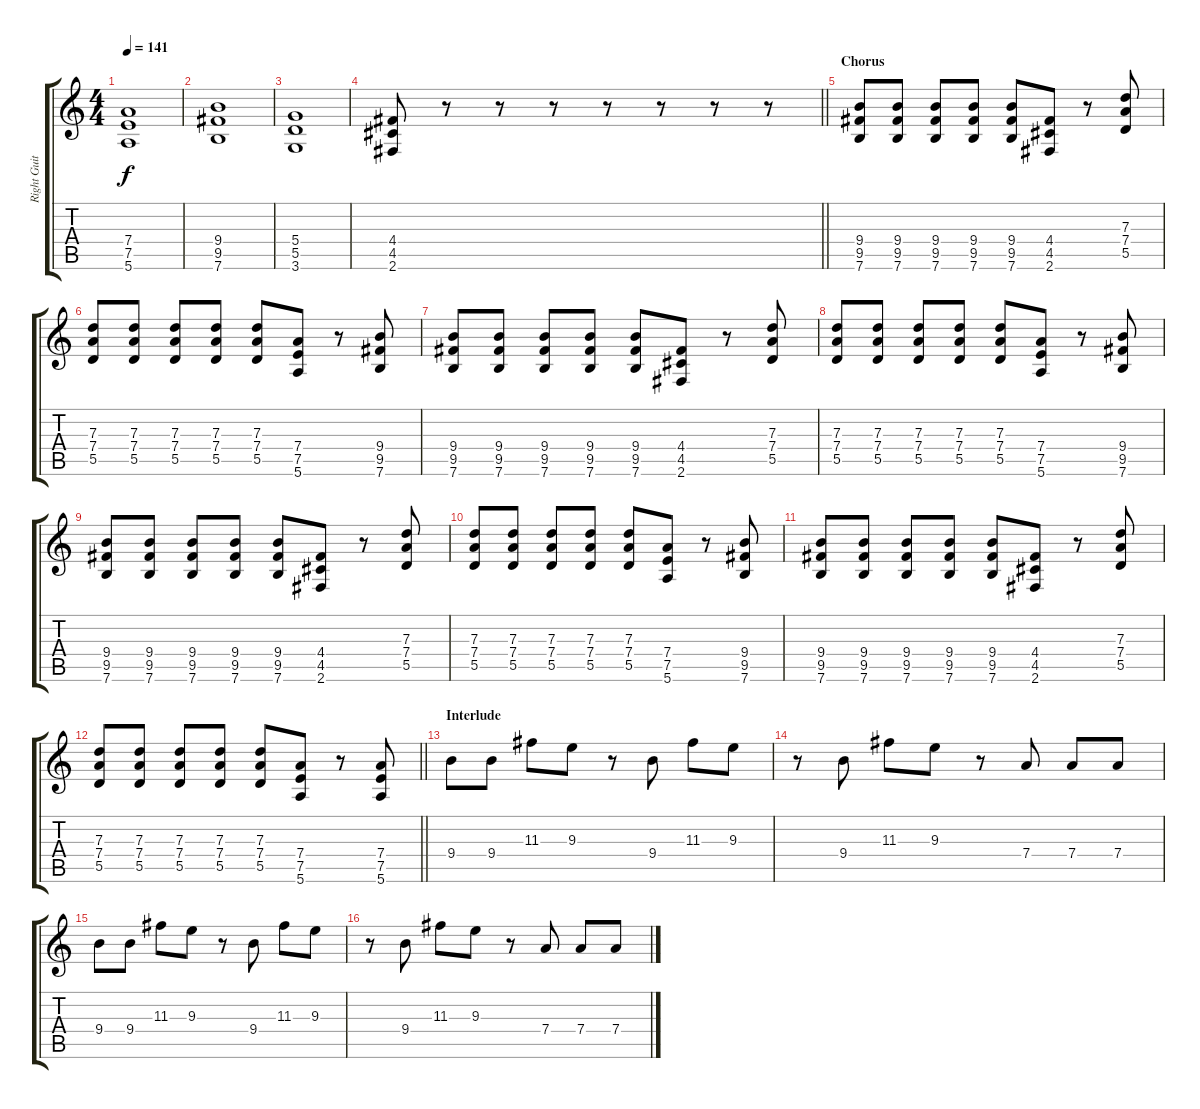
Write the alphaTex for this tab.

\track ("Right Guitar" "Right Guit") {instrument distortionguitar}
\staff {score tabs}
\tuning (E4 B3 G3 D3 A2 E2) {hide}
\ts (4 4)
\tempo 141
\clef g2
\ks c
(7.4 7.5 5.6).1{dy f} |
(9.4 9.5 7.6).1 |
(5.4 5.5 3.6).1 |
\barLineRight lightlight
(4.4 4.5 2.6).8 r.8 r.8 r.8 r.8 r.8 r.8 r.8 |
\section ("" "Chorus")
(9.4 9.5 7.6).8 (9.4 9.5 7.6).8 (9.4 9.5 7.6).8 (9.4 9.5 7.6).8 (9.4 9.5 7.6).8 (4.4 4.5 2.6).8 r.8 (7.3 7.4 5.5).8 |
(7.3 7.4 5.5).8 (7.3 7.4 5.5).8 (7.3 7.4 5.5).8 (7.3 7.4 5.5).8 (7.3 7.4 5.5).8 (7.4 7.5 5.6).8 r.8 (9.4 9.5 7.6).8 |
(9.4 9.5 7.6).8 (9.4 9.5 7.6).8 (9.4 9.5 7.6).8 (9.4 9.5 7.6).8 (9.4 9.5 7.6).8 (4.4 4.5 2.6).8 r.8 (7.3 7.4 5.5).8 |
(7.3 7.4 5.5).8 (7.3 7.4 5.5).8 (7.3 7.4 5.5).8 (7.3 7.4 5.5).8 (7.3 7.4 5.5).8 (7.4 7.5 5.6).8 r.8 (9.4 9.5 7.6).8 |
(9.4 9.5 7.6).8 (9.4 9.5 7.6).8 (9.4 9.5 7.6).8 (9.4 9.5 7.6).8 (9.4 9.5 7.6).8 (4.4 4.5 2.6).8 r.8 (7.3 7.4 5.5).8 |
(7.3 7.4 5.5).8 (7.3 7.4 5.5).8 (7.3 7.4 5.5).8 (7.3 7.4 5.5).8 (7.3 7.4 5.5).8 (7.4 7.5 5.6).8 r.8 (9.4 9.5 7.6).8 |
(9.4 9.5 7.6).8 (9.4 9.5 7.6).8 (9.4 9.5 7.6).8 (9.4 9.5 7.6).8 (9.4 9.5 7.6).8 (4.4 4.5 2.6).8 r.8 (7.3 7.4 5.5).8 |
\barLineRight lightlight
(7.3 7.4 5.5).8 (7.3 7.4 5.5).8 (7.3 7.4 5.5).8 (7.3 7.4 5.5).8 (7.3 7.4 5.5).8 (7.4 7.5 5.6).8 r.8 (7.4 7.5 5.6).8 |
\section ("" "Interlude")
9.4.8 9.4.8 11.3.8 9.3.8 r.8 9.4.8 11.3.8 9.3.8 |
r.8 9.4.8 11.3.8 9.3.8 r.8 7.4.8 7.4.8 7.4.8 |
9.4.8 9.4.8 11.3.8 9.3.8 r.8 9.4.8 11.3.8 9.3.8 |
r.8 9.4.8 11.3.8 9.3.8 r.8 7.4.8 7.4.8 7.4.8
